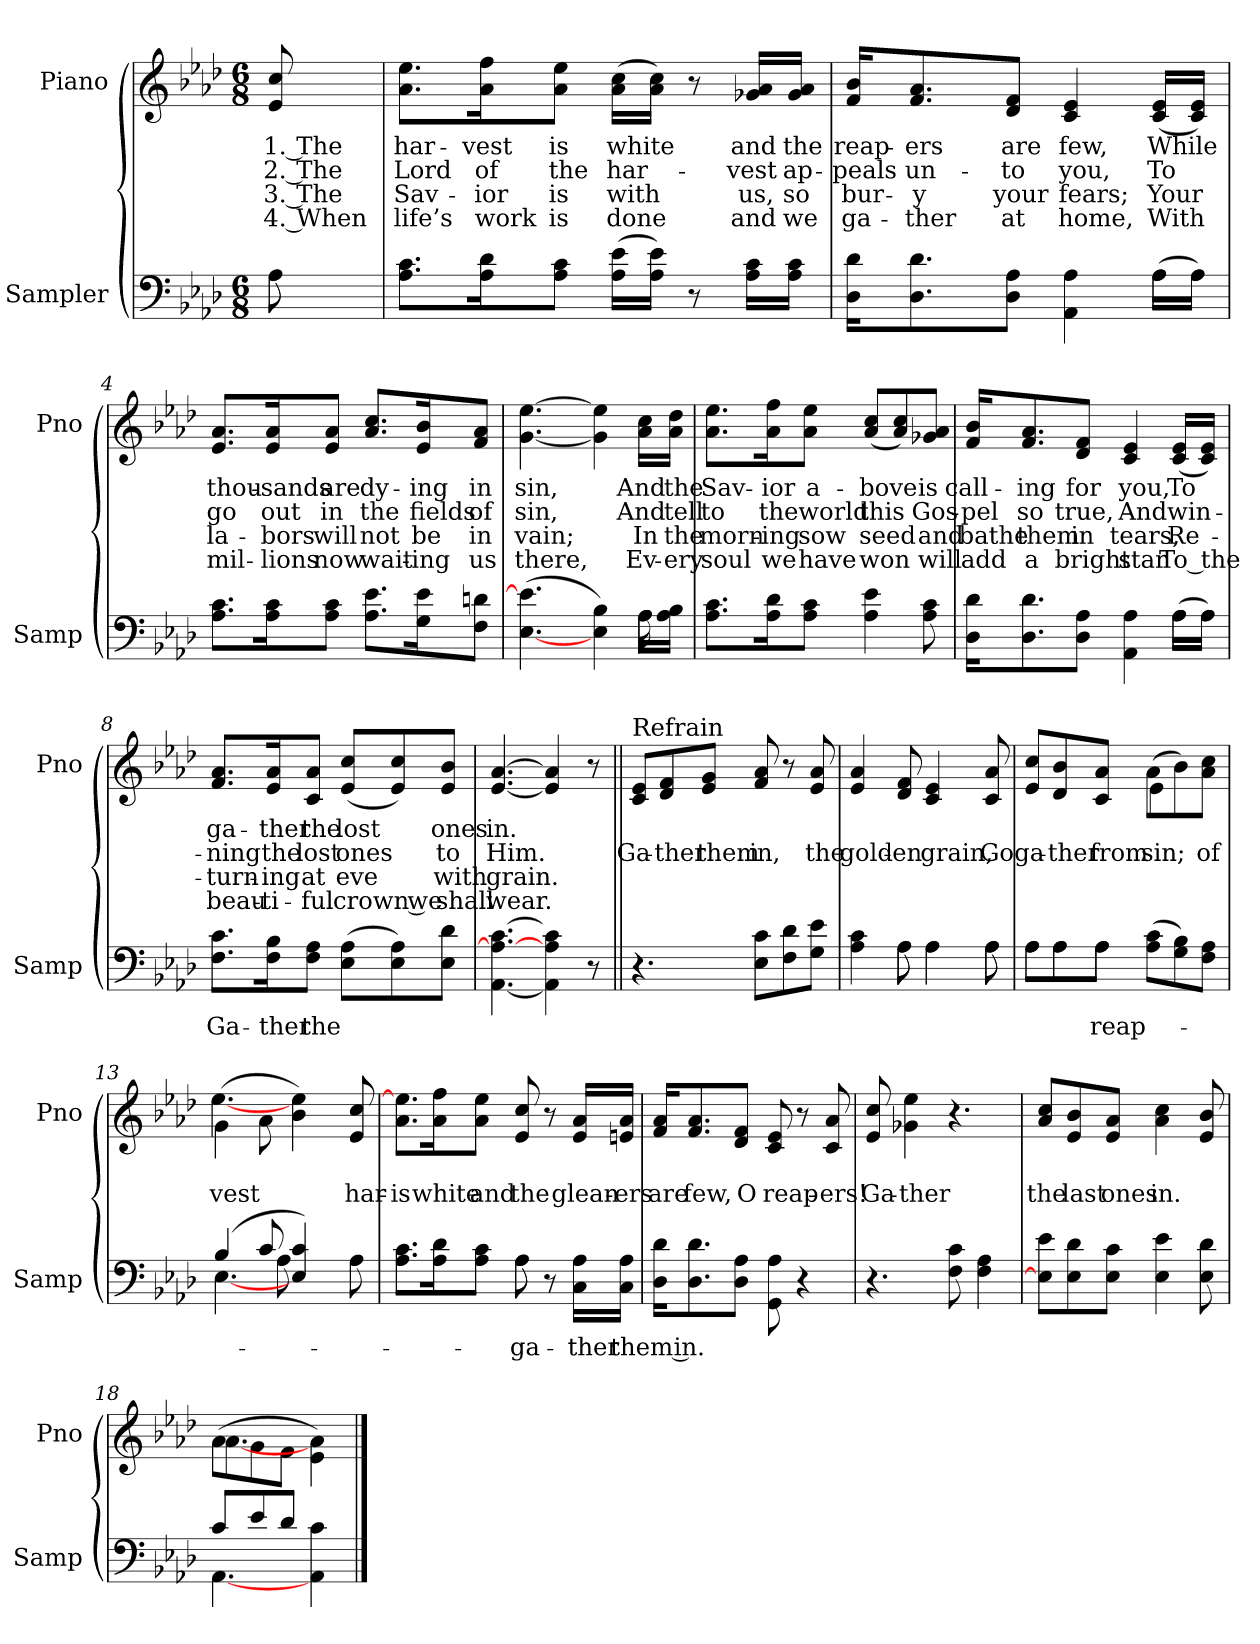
**kern	**text	**kern	**text	**text	**text	**text
*part2	*part2	*part1	*part1	*part1	*part1	*part1
*staff2	*staff2	*staff1	*staff1	*staff1	*staff1	*staff1
*I"Sampler	*	*I"Piano	*	*	*	*
*I'Samp	*	*I'Pno	*	*	*	*
*clefF4	*	*clefG2	*	*	*	*
*k[b-e-a-d-]	*	*k[b-e-a-d-]	*	*	*	*
*A-:	*	*A-:	*	*	*	*
*M6/8	*	*M6/8	*	*	*	*
=1	=1	=1	=1	=1	=1	=1
*^	*	*	*	*	*	*
8A-\	8A-	.	8e- 8cc	1. The	2. The	3. The	4. When
*v	*v	*	*	*	*	*	*
=2	=2	=2	=2	=2	=2	=2
8.A-\ 8.c\L	.	8.a-\ 8.ee-\L	har-	Lord	Sav-	life’s
16A-\ 16d-\K	.	16a-\ 16ff\K	-vest	of	-ior	work
8A-\ 8c\J	.	8a-\ 8ee-\J	is	the	is	is
(16A-\ 16e-\LL	.	(16a-\ 16cc\LL	white	har-	with	done
16A-\ 16e-\JJ)	.	16a-\ 16cc\JJ)	.	.	.	.
8r	.	8r	.	.	.	.
16A-\ 16c\LL	.	16g-X/ 16a-/LL	and	-vest	us,	and
16A-\ 16c\JJ	.	16g-/ 16a-/JJ	the	ap-	so	we
=3	=3	=3	=3	=3	=3	=3
*^	*	*	*	*	*	*
16D-\ 16d-\KL	8ryy	.	16f/ 16b-/KL	reap-	-peals	bur-	ga-
8.D-\ 8.d-\	.	.	8.f/ 8.a-/	-ers	un-	-y	-ther
*v	*v	*	*	*	*	*	*
8D-\ 8A-\J	.	8d-/ 8f/J	are	-to	your	at
4AA- 4A-	.	4c 4e-	few,	you,	fears;	home,
*^	*	*	*	*	*	*
(16A-\LL	16A-\LL	.	(16c/ 16e-/LL	While	To	Your	With
16A-\JJ)	16A-\JJ	.	16c/ 16e-/JJ)	.	.	.	.
*v	*v	*	*	*	*	*	*
=4	=4	=4	=4	=4	=4	=4
8.A-\ 8.c\L	.	8.e-/ 8.a-/L	thou-	go	la-	mil-
16A-\ 16c\K	.	16e-/ 16a-/K	-sands	out	-bors	-lions
8A-\ 8c\J	.	8e-/ 8a-/J	are	in	will	now
8.A-\ 8.e-\L	.	8.a-/ 8.cc/L	dy-	the	not	wait-
16G\ 16e-\K	.	16e-/ 16b-/K	-ing	fields	be	-ing
8F\ 8dn\J	.	8f/ 8a-/J	in	of	in	us
=5	=5	=5	=5	=5	=5	=5
*^	*	*	*	*	*	*
([4.E- 4.e-]	8ryy	.	[4.g [4.ee-	sin,	sin,	vain;	there,
*v	*v	*	*	*	*	*	*
4E- 4B-)	.	4g] 4ee-]	.	.	.	.
*^	*	*	*	*	*	*
16A-\LL	16A-	.	16a-\ 16cc\LL	And	And	In	Ev-
16A-\ 16B-\JJ	16ryy	.	16a-\ 16dd-\JJ	the	tell	the	-ery
*v	*v	*	*	*	*	*	*
=6	=6	=6	=6	=6	=6	=6
8.A-\ 8.c\L	.	8.a-\ 8.ee-\L	Sav-	to	morn-	soul
16A-\ 16d-\K	.	16a-\ 16ff\K	-ior	the	-ing	we
8A-\ 8c\J	.	8a-\ 8ee-\J	a-	world	sow	have
4A- 4e-	.	(8a-/ 8cc/L	-bove	this	seed	won
.	.	8a-/ 8cc/)	.	.	.	.
8A- 8c	.	8g-X/ 8a-/J	is	Gos-	and	will
=7	=7	=7	=7	=7	=7	=7
*^	*	*	*	*	*	*
16D-\ 16d-\KL	8ryy	.	16f/ 16b-/KL	call-	-pel	bathe	add
8.D-\ 8.d-\	.	.	8.f/ 8.a-/	-ing	so	them	a
*v	*v	*	*	*	*	*	*
8D-\ 8A-\J	.	8d-/ 8f/J	for	true,	in	bright
4AA- 4A-	.	4c 4e-	you,	And	tears,	star
*^	*	*	*	*	*	*
(16A-\LL	16A-\LL	.	(16c/ 16e-/LL	To	win-	Re-	To the
16A-\JJ)	16A-\JJ	.	16c/ 16e-/JJ)	.	.	.	.
*v	*v	*	*	*	*	*	*
=8	=8	=8	=8	=8	=8	=8
8.F\ 8.c\L	Ga-	8.f/ 8.a-/L	ga-	-ning	-turn-	beau-
16F\ 16B-\K	-ther	16e-/ 16a-/K	-ther	the	-ing	-ti-
8F\ 8A-\J	the	8c/ 8a-/J	the	lost	at	-ful
(8E-\ 8A-\L	.	(8e-/ 8cc/L	lost	ones	eve	crown we
8E-\ 8A-\)	.	8e-/ 8cc/)	.	.	.	.
8E-\ 8d-\J	.	8e-/ 8b-/J	ones	to	with	shall
=9	=9	=9	=9	=9	=9	=9
[4.AA- 4.A-_ [4.c	.	[4.e- [4.a-	in.	Him.	grain.	wear.
4AA-] 4A- 4c]	.	4e-] 4a-]	.	.	.	.
8r	.	8r	.	.	.	.
=10||	=10||	=10||	=10||	=10||	=10||	=10||
!	!	!LO:TX:t=Refrain	!	!	!	!
4.r	.	8c/ 8e-/L	.	Ga-	.	.
.	.	8d-/ 8f/	.	-ther	.	.
.	.	8e-/ 8g/J	.	them	.	.
8E-\ 8c\L	.	8f 8a-	.	in,	.	.
8F\ 8d-\	.	8r	.	.	.	.
8G\ 8e-\J	.	8e- 8a-	.	the	.	.
=11	=11	=11	=11	=11	=11	=11
*^	*	*	*	*	*	*
4A- 4c	4ryy	.	4e- 4a-	.	gold-	.	.
8A-\	8A-	.	8d- 8f	.	-en	.	.
4A-\	4A-	.	4c 4e-	.	grain,	.	.
8A-\	8A-	.	8c 8a-	.	Go	.	.
=12	=12	=12	=12	=12	=12	=12	=12
*	*	*	*^	*	*	*	*
8A-\L	8A-\L	.	8e-/ 8cc/L	4.ryy	.	ga-	.	.
8A-\	8A-\	.	8d-/ 8b-/	.	.	-ther	.	.
8A-\J	8A-\J	reap-	8c/ 8a-/J	.	.	from	.	.
(8A-\ 8c\L	4.ryy	.	(8a-\L	4e-	.	sin;	.	.
8G\ 8B-\)	.	.	8b-\)	.	.	.	.	.
8F\ 8A-\J	.	.	8a-\ 8cc\J	8ryy	.	of	.	.
=13	=13	=13	=13	=13	=13	=13	=13	=13
(4B-/	[4.E-	.	(4g\	[4.ee-	.	-vest	.	.
8c/	.	.	8a-\	.	.	.	.	.
4E- 4c)	8A-	.	4b- 4ee-)	4.ryy	.	.	.	.
.	4ryy	.	.	.	.	.	.	.
8A-\	.	.	8e- 8cc	.	.	har-	.	.
*	*	*	*v	*v	*	*	*	*
=14	=14	=14	=14	=14	=14	=14	=14
8.A-\ 8.c\L	4.ryy	.	8.a-\ 8.ee-]\L	.	is	.	.
16A-\ 16d-\K	.	.	16a-\ 16ff\K	.	white	.	.
8A-\ 8c\J	.	.	8a-\ 8ee-\J	.	and	.	.
8A-\	8A-	ga-	8e- 8cc	.	the	.	.
8r	4ryy	.	8r	.	.	.	.
16C\ 16A-\LL	.	-ther	16e-/ 16a-/LL	.	glean-	.	.
16C\ 16A-\JJ	.	them in.	16en/ 16a-/JJ	.	-ers	.	.
*v	*v	*	*	*	*	*	*
=15	=15	=15	=15	=15	=15	=15
16D-\ 16d-\KL	.	16f/ 16a-/KL	.	are	.	.
8.D-\ 8.d-\	.	8.f/ 8.a-/	.	few,	.	.
8D-\ 8A-\J	.	8d-/ 8f/J	.	O	.	.
8GG 8A-	.	8c 8e-	.	reap-	.	.
4r	.	8r	.	.	.	.
.	.	8c 8a-	.	-ers!	.	.
=16	=16	=16	=16	=16	=16	=16
4.r	.	8e- 8cc	.	Ga-	.	.
.	.	4g-X 4ee-	.	-ther	.	.
8F 8c	.	4.r	.	.	.	.
4F 4A-	.	.	.	.	.	.
=17	=17	=17	=17	=17	=17	=17
8E-]\ 8e-\L	.	8a-/ 8cc/L	.	the	.	.
8E-\ 8d-\	.	8e-/ 8b-/	.	last	.	.
8E-\ 8c\J	.	8e-/ 8a-/J	.	ones	.	.
4E- 4e-	.	4a- 4cc	.	in.	.	.
8E- 8d-	.	8e- 8b-	.	.	.	.
=18	=18	=18	=18	=18	=18	=18
*^	*	*^	*	*	*	*
8c/L	[4.AA-	.	(8a-\L	[4.a-	.	.	.	.
8e-/	.	.	8g\	.	.	.	.	.
8d-/J	.	.	8f\J	.	.	.	.	.
4AA- 4c	4ryy	.	4e-\ 4a-\)	4ryy	.	.	.	.
*v	*v	*	*	*	*	*	*	*
*	*	*v	*v	*	*	*	*
==	==	==	==	==	==	==
*-	*-	*-	*-	*-	*-	*-
